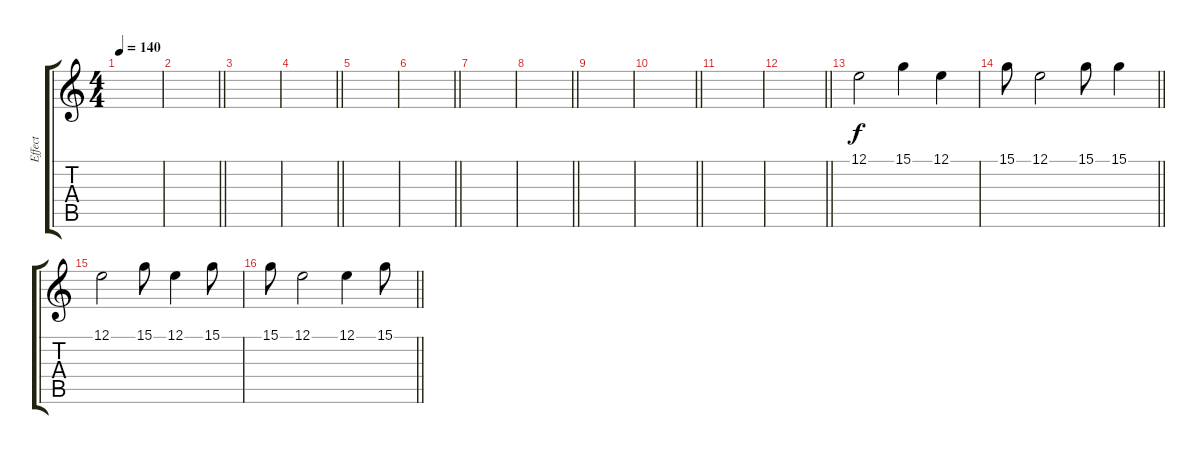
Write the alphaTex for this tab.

\track ("Effect" "Effect") {instrument birdtweet}
\staff {score tabs}
\tuning (E4 B3 G3 D3 A2 E2) {hide}
\ts (4 4)
\tempo 140
\clef g2
\ks c
|
\barLineRight lightlight
|
|
\barLineRight lightlight
|
|
\barLineRight lightlight
|
|
\barLineRight lightlight
|
|
\barLineRight lightlight
|
|
\barLineRight lightlight
|
12.1.2 15.1.4 12.1.4 |
\barLineRight lightlight
15.1.8 12.1.2 15.1.8 15.1.4 |
12.1.2 15.1.8 12.1.4 15.1.8 |
\barLineRight lightlight
15.1.8 12.1.2 12.1.4 15.1.8
